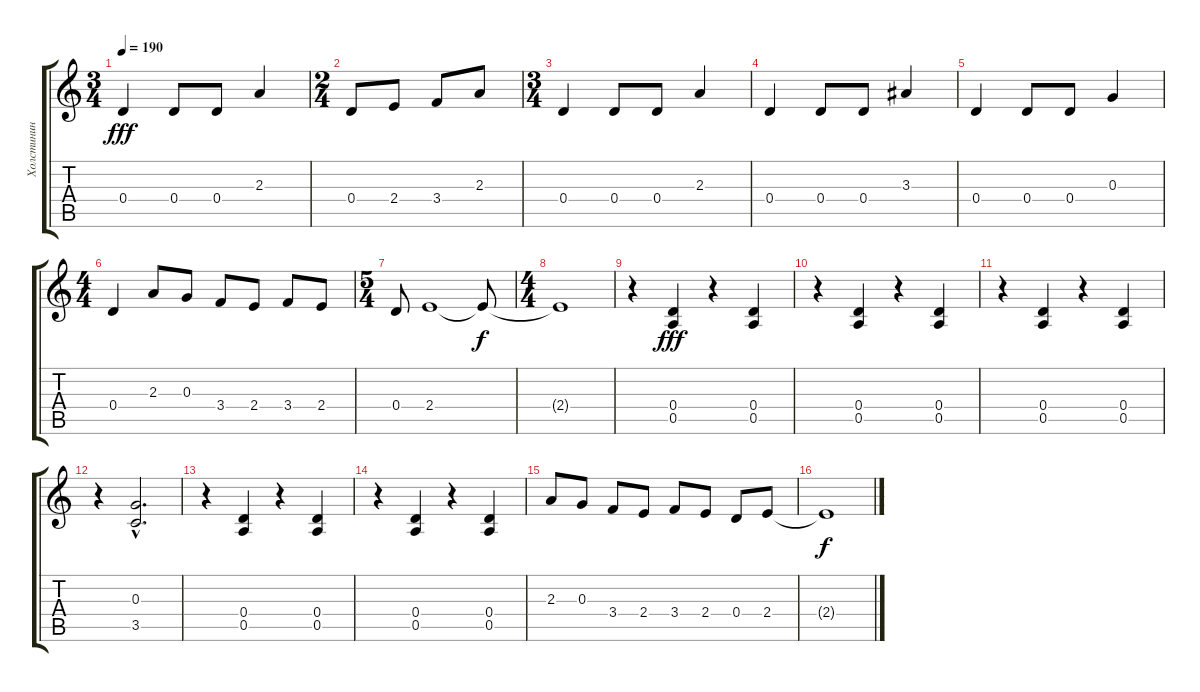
\track ("Холстинин" "Холстинин") {instrument distortionguitar}
\staff {score tabs}
\tuning (E4 B3 G3 D3 A2 E2) {hide}
\ts (3 4)
\tempo 190
\clef g2
\ks c
0.4.4{dy fff} 0.4.8 0.4.8 2.3.4 |
\ts (2 4)
0.4.8 2.4.8 3.4.8 2.3.8 |
\ts (3 4)
0.4.4 0.4.8 0.4.8 2.3.4 |
0.4.4 0.4.8 0.4.8 3.3.4 |
0.4.4 0.4.8 0.4.8 0.3.4 |
\ts (4 4)
0.4.4 2.3.8 0.3.8 3.4.8 2.4.8 3.4.8 2.4.8 |
\ts (5 4)
0.4.8 2.4.1 2.4{t}.8{dy f} |
\ts (4 4)
2.4{t}.1 |
r.4 (0.4 0.5).4{dy fff} r.4 (0.4 0.5).4 |
r.4 (0.4 0.5).4 r.4 (0.4 0.5).4 |
r.4 (0.4 0.5).4 r.4 (0.4 0.5).4 |
r.4 (0.3{hac} 3.5{hac}).2{d} |
r.4 (0.4 0.5).4 r.4 (0.4 0.5).4 |
r.4 (0.4 0.5).4 r.4 (0.4 0.5).4 |
2.3.8 0.3.8 3.4.8 2.4.8 3.4.8 2.4.8 0.4.8 2.4.8 |
2.4{t}.1{dy f}
